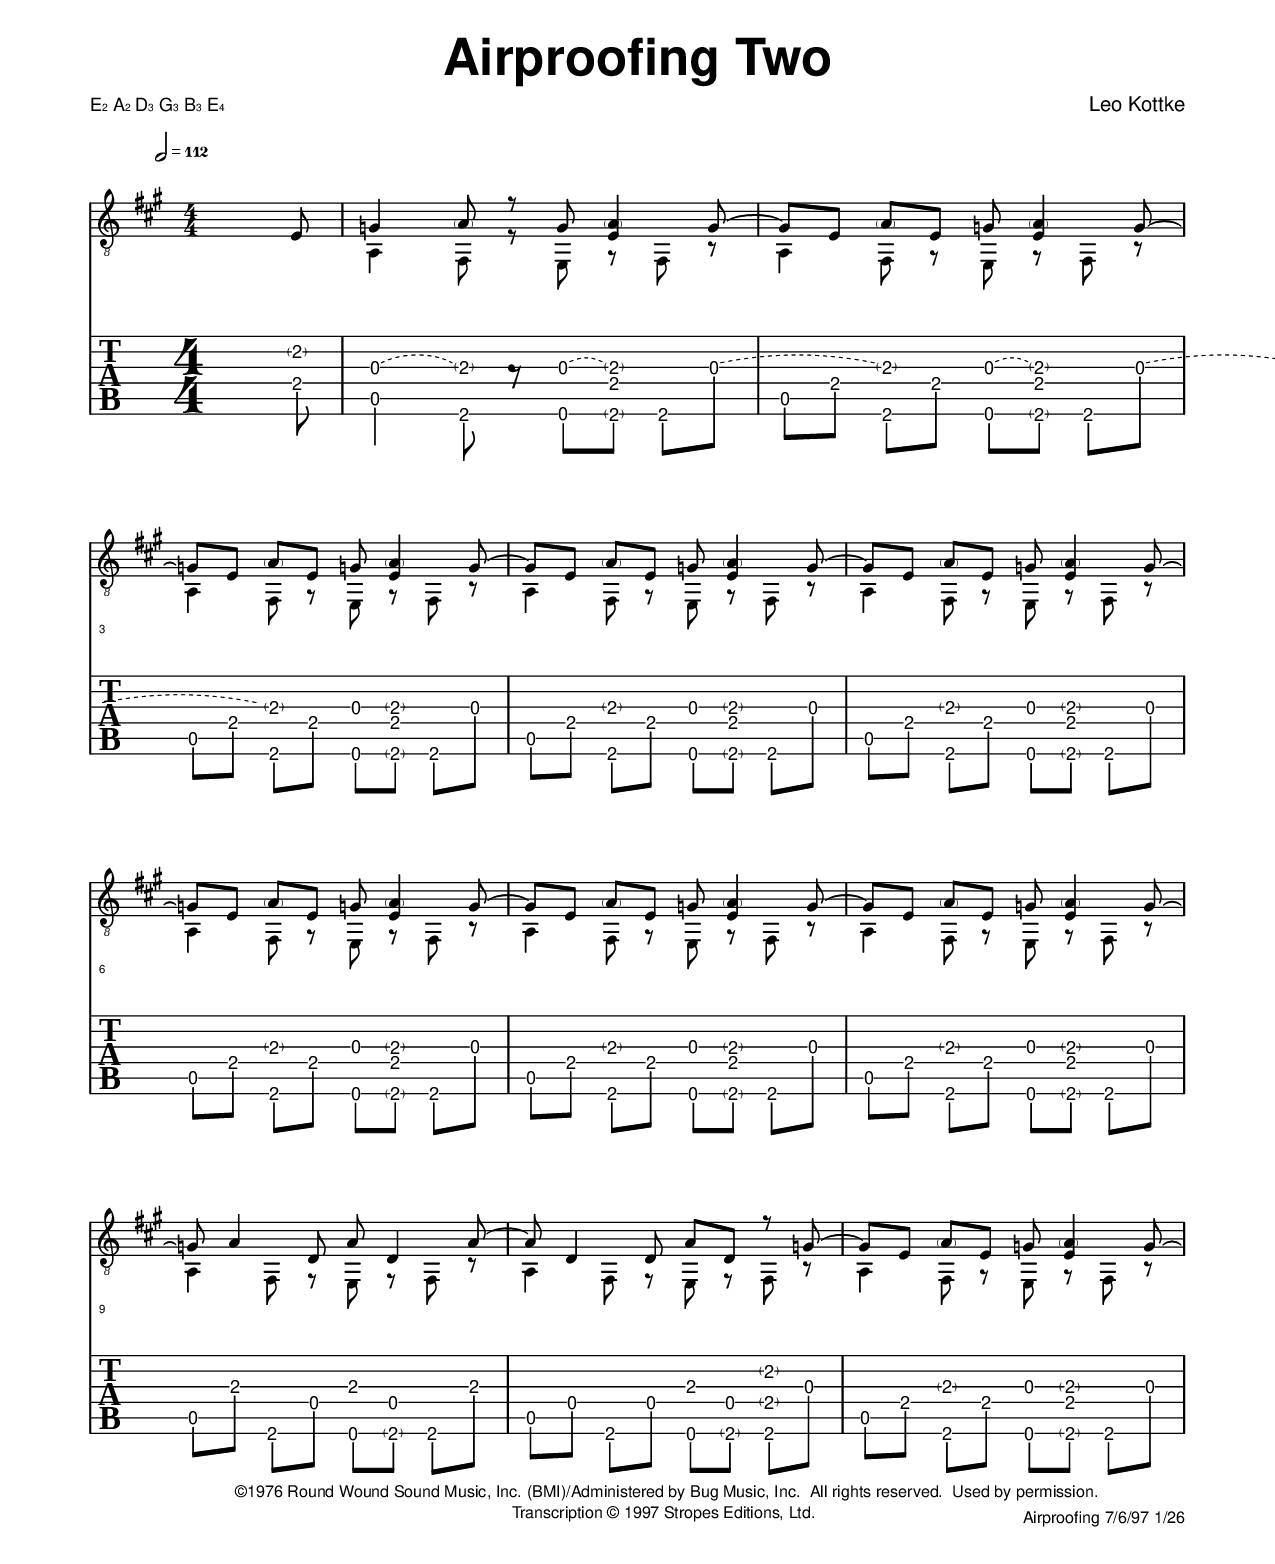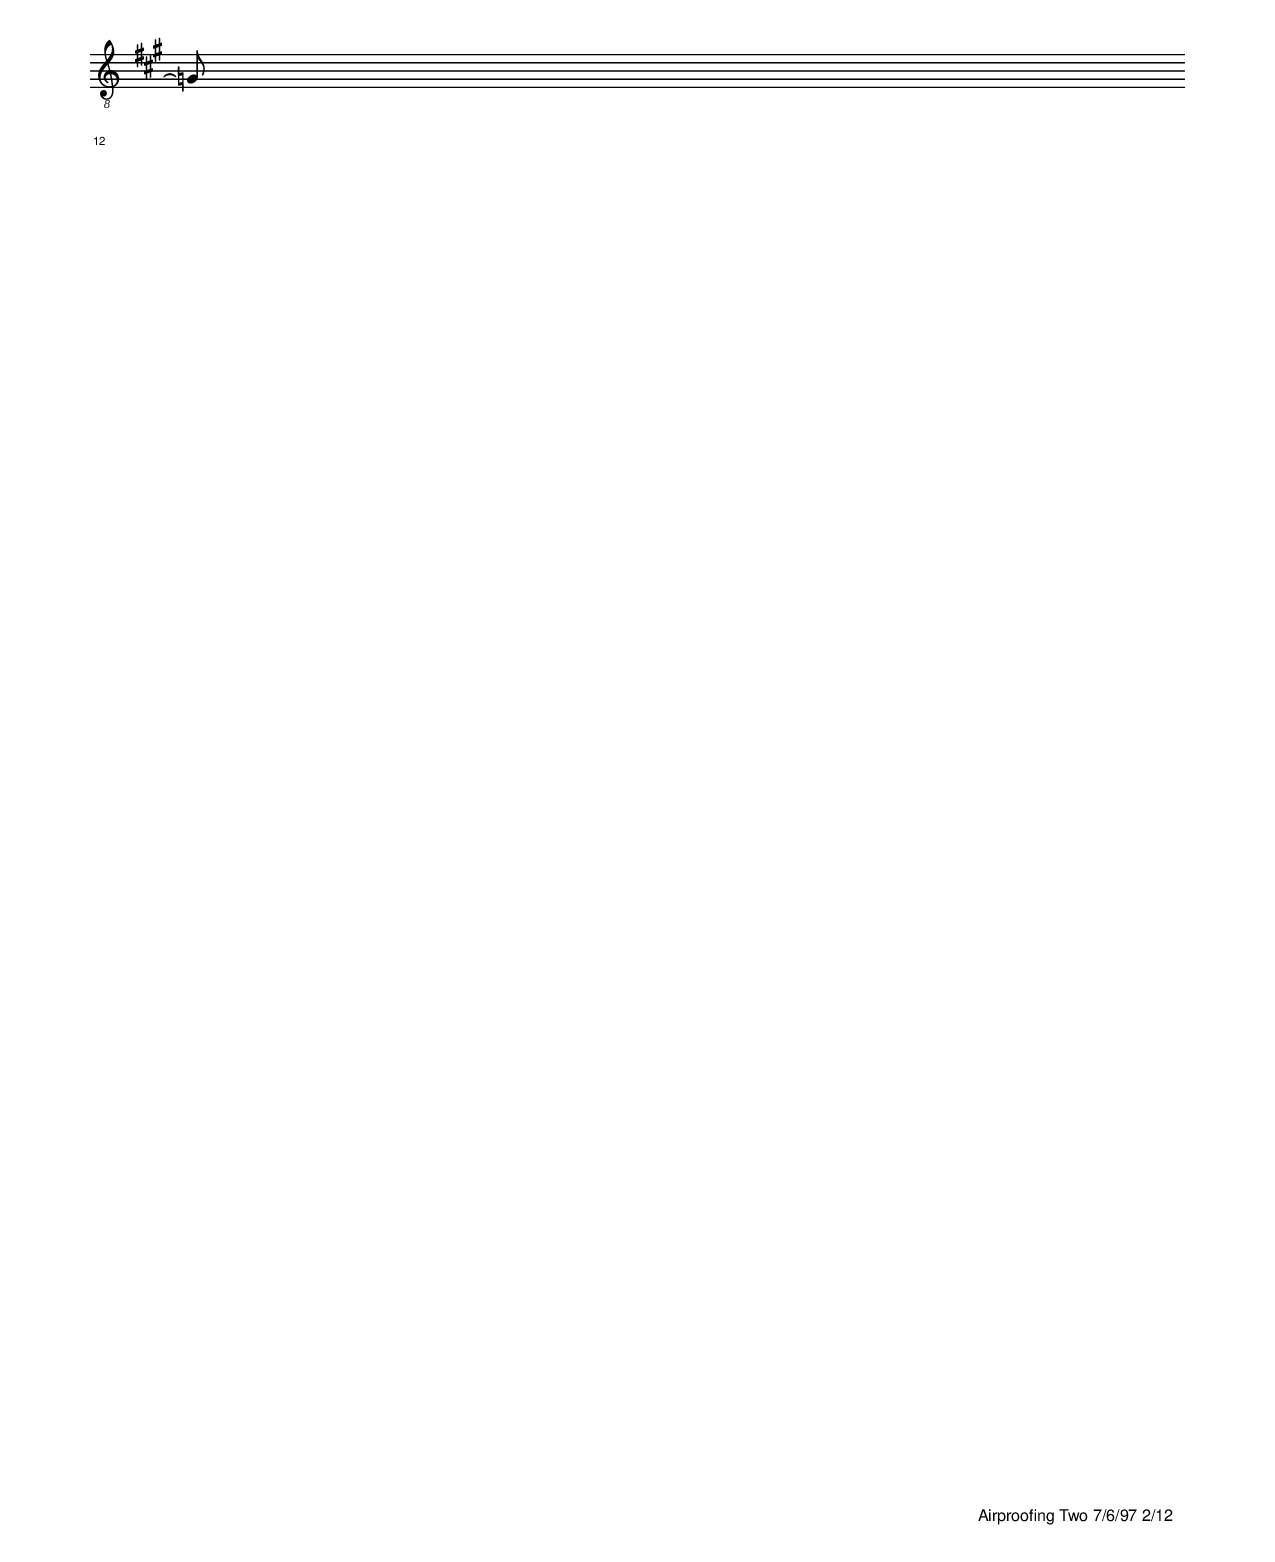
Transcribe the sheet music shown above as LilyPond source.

\version "2.16.2"
% Test To attempt Stropes Duplications
%{ Declaration
=============================================================================
"Lion's Lament", by Kevin Horrigan

Pro Bono Transcription
The copyright of this transcription is not held by the transcriber.
Kevin Horrigan has not given permission for this transcription to be
sold by the transcriber.  Part of the agreement of this transcription is that 
Kevin Horrigan owns all parts of the transcription.  This means that 
permission needs to be obtained before any usage of this transcription.

This transcription is derived from Mark Grover's GuitarPro tab transcription
which was commissioned by Kevin Horrigan.  Use of Grover's transcription
was approved by Kevin Horrigan.

This transcription is by Rachael Thomas Carlson for Sleep Limited 
Publications.  07/10/13
__..           .           ,      .
(__ | _  _ ._   |   *._ _ *-+- _  _|
.__)|(/,(/,[_)  |___|[ | )| | (/,(_]
|                        
.__    .  .        ,                
[__). .|_ |* _. _.-+-* _ ._  __     
|   (_|[_)||(_.(_] | |(_)[ )_)      

============================================================================%} 
\pointAndClickOff
% header
\header {
  title = \markup { \sans \bold \fontsize #3 "Airproofing Two" }
  composer = \markup { \sans \fontsize #-1 "Leo Kottke" }
  poet = \markup { \concat { \sans \fontsize #-2 { E\fontsize #-5 {2}" "A\fontsize
  #-5 {2}" "D\fontsize #-5 {3}" "G\fontsize #-5 {3}" "B\fontsize #-5 {3}" "E\fontsize #-5
  {4} }}}
  meter = \markup { " " }
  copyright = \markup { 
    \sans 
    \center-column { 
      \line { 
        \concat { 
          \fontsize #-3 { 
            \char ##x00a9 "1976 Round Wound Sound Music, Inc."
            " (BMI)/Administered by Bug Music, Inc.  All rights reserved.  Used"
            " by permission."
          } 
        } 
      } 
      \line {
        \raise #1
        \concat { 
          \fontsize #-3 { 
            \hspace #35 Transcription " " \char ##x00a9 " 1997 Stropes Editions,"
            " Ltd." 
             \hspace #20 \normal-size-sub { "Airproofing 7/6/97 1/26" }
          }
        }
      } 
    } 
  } 
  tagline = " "

}
% paper
\paper { 
  #(set-paper-size "letter")
  left-margin = 0.6\in
  right-margin = 0.6\in
  top-margin = 0.5\in
  bottom-margin = 0.5\in
  myStaffSize = #20
  #(define fonts
  (make-pango-font-tree "Times New Roman"
                        "Helvetica"
                        "typewriter"
                        (/ myStaffSize 20)))
  % see:  http://code.google.com/p/lilypond/issues/detail?id=2576

  #(define (not-last-page layout props arg) 
  (if (not (book-last-page? layout props)) 
    (interpret-markup layout props arg) 
    empty-stencil)) 

  tocItemMarkup = \tocItemWithDotsMarkup 

  oddHeaderMarkup = ""

  evenHeaderMarkup = \oddHeaderMarkup 

  oddFooterMarkup = 
  \markup \fill-line { 
    % using \line removes empty-stencils 
    % produced by #not-first-page etc 
    \line { " " }
    \line {  
      % page-number not on first-page 
      \on-the-fly #not-first-page 
      % page-number not on last-page 
      \concat { \sans \fontsize #-3 { "Airproofing Two 7/6/97 " \fromproperty #'page:page-number-string /12
    }  }
    % copyright on first page 
    \on-the-fly #first-page \fromproperty #'header:copyright 
    % tagline on last page 
    \on-the-fly #last-page \fromproperty #'header:tagline 
  } 
} 
evenFooterMarkup = \oddFooterMarkup 

} 
\layout {
  \context {
    \Score
    \override StaffGrouper #'staffgroup-staff-spacing =
    #'((basic-distance . 15)
    (padding . -10)
    (stretchability . 0))
    }
  }

% Includes and functions
  % Right-Hand Articulations
%% p i m a c
rhc = \markup { \halign #CENTER \sans \fontsize #-5 "c" }
rha = \markup { \halign #CENTER \sans \fontsize #-5 "a" }
rhm = \markup { \halign #CENTER \sans \fontsize #-5 "m" }
rhi = \markup { \halign #CENTER \sans \fontsize #-5 "i" }
rhp = \markup { \halign #CENTER \sans \fontsize #-5 "p" }
%% Flicks Two arrow Heads
oneStrFlick = \markup { \rotate #180
  \center-column {
    \combine
    \override #'(thickness . 0.08)
    \draw-line #'(0 . 1.3)
    \combine
    \fontsize #-1 
    \arrow-head #Y #DOWN ##f
    \raise #0.4
    \fontsize #-1 
    \arrow-head #Y #DOWN ##f
  }  
  }
oneStrMFlick = \markup {  
    \center-column {
      \rotate #180 {
        \combine
          \draw-line #'(0 . 1.2)
          \combine
            \fontsize #-3 
            \arrow-head #Y #DOWN ##f
            \raise #0.4
            \fontsize #-3 
            \arrow-head #Y #DOWN ##f
      }
  \raise #2.2
   \sans \fontsize #-5 "m" 
 } 
 }
  
twoStrFlick = \markup { \rotate #180
  \center-column {
    \combine
    \draw-line #'(0 . 2.5)
    \combine
    \fontsize #-3 
    \arrow-head #Y #DOWN ##f
    \raise #0.4
    \fontsize #-3 
    \arrow-head #Y #DOWN ##f
  
  }

}
twoStrMFlick = \markup {   
  \center-column {
   \rotate #180 {
   \combine
    \draw-line #'(0 . 2.7)
    \combine
    \fontsize #-3 
    \arrow-head #Y #DOWN ##f
    \raise #0.4
    \fontsize #-3 
    \arrow-head #Y #DOWN ##f
  }
  \raise #2.2
   \sans \fontsize #-5 "m" 
  }

}
threeStrFlick = \markup { \rotate #180
  \center-column {
    \combine
    \draw-line #'(0 . 4.0)
    \combine
    \fontsize #-3 
    \arrow-head #Y #DOWN ##f
    \raise #0.4
    \fontsize #-3 
    \arrow-head #Y #DOWN ##f
  
  }

}
threeStrMFlick = \markup {   
  \center-column {
   \rotate #180 {
   \combine
    \draw-line #'(0 . 4.1)
    \combine
    \fontsize #-3 
    \arrow-head #Y #DOWN ##f
    \raise #0.4
    \fontsize #-3 
    \arrow-head #Y #DOWN ##f
  }
  \raise #2.2
   \sans \fontsize #-5 "m" 
  }

}
fourStrFlick = \markup { \rotate #180
  \center-column {
    \combine
    \draw-line #'(0 . 5.7)
    \combine
    \fontsize #-3 
    \arrow-head #Y #DOWN ##f
    \raise #0.4
    \fontsize #-3 
    \arrow-head #Y #DOWN ##f
  
  }

}
fiveStrFlick = \markup { \rotate #180
  \center-column {
    \combine
    \draw-line #'(0 . 7.2)
    \combine
    \fontsize #-3 
    \arrow-head #Y #DOWN ##f
    \raise #0.4
    \fontsize #-3 
    \arrow-head #Y #DOWN ##f
  
  }

}
sixStrFlick = \markup { \rotate #180
  \center-column {
    \combine
    \draw-line #'(0 . 8.8)
    \combine
    \fontsize #-3 
    \arrow-head #Y #DOWN ##f
    \raise #0.4
    \fontsize #-3 
    \arrow-head #Y #DOWN ##f
  
  }

}

%% Down Strums 1 arrow head
onestrdwnstrm = \markup { \rotate #180 
  \center-column {
    \combine
    \override #'(thickness . 0.08)
    \draw-line #'(0 . 1.5)
    \fontsize #2
    \arrow-head #Y #DOWN ##t
    }
  }
twostrdwnstrm = \markup { \rotate #180 
  \center-column {
    \combine
    \override #'(thickness . 0.08)
    \draw-line #'(0 . 2.5)
    \fontsize #2
    \arrow-head #Y #DOWN ##t
    }
  }
threestrdwnstrm = \markup { \rotate #180 
  \center-column {
    \combine
    \override #'(thickness . 0.08)
    \draw-line #'(0 . 4)
    \fontsize #2
    \arrow-head #Y #DOWN ##t
    }
  }
fourstrdwnstrm = \markup { \rotate #180 
  \center-column {
    \combine 
    \override #'(thickness . 0.08)
    \draw-line #'(0 . 5.8)
    \fontsize #2
    \arrow-head #Y #DOWN ##t
    }
  }
fivestrdwnstrm = \markup { \rotate #180 
  \center-column {
    \combine
    \override #'(thickness . 0.08)
    \draw-line #'(0 . 7.2)
    \fontsize #2
    \arrow-head #Y #DOWN ##t
   }
  }
sixstrdwnstrm = \markup {
  \center-column {
  \rotate #180 {
    \combine
    \override #'(thickness . 0.08)
    \draw-line #'(0 . 8.8)
    \fontsize #2
    \arrow-head #Y #DOWN ##t
  }
    }
  }
sixstrupstrm = \markup {
  \center-column {
    \combine
    \override #'(thickness . 0.08)
    \draw-line #'(0 . 8.8)
    \fontsize #2
    \arrow-head #Y #DOWN ##t
    }
  }
fivestrupstrm = \markup {  
  \center-column {
    \combine
    \override #'(thickness . 0.08)
    \draw-line #'(0 . 7.2)
    \fontsize #2
    \arrow-head #Y #DOWN ##t
   }
  }
fourstrupstrm = \markup {  
  \center-column {
    \combine
    \override #'(thickness . 0.08)
    \draw-line #'(0 . 5.8)
    \fontsize #2
    \arrow-head #Y #DOWN ##t
    }
  }
threestrupstrm = \markup {
  \center-column {
    \combine
    \override #'(thickness . 0.08)
    \draw-line #'(0 . 4)
    \fontsize #2
    \arrow-head #Y #DOWN ##t
    }
  }
twostrupstrm = \markup {  
  \center-column {
    \combine
    \override #'(thickness . 0.08)
    \draw-line #'(0 . 2.5)
    \fontsize #2
    \arrow-head #Y #DOWN ##t
    }
  }
onestrupstrm = \markup {  
  \center-column {
    \combine
    \override #'(thickness . 0.08)
    \draw-line #'(0 . 1.5)
    \fontsize #2
    \arrow-head #Y #DOWN ##t
    }
  }
%% String-Dampening
strDampening = { 
  \once \override TextSpanner #'style = #'line
  \once \override TextSpanner #'thickness = #6
  \once \override TextSpanner #'color = #(rgb-color 0.945 0.635 0.675)
  \once \override TextSpanner #'layer = #-1
}
twoStrDamp = {
  \once \override TextSpanner #'style = #'line
  \once \override TextSpanner #'thickness = #6
  \once \override TextSpanner #'color = #(rgb-color 0.945 0.635 0.675)
  \once \override TextSpanner #'layer = #-1
  \once \override TextSpanner #'(bound-details left text) = \markup {
    \lower #0.77
    \halign #CENTER
     \beam #0.5 #0 #2.06 }
   }
threeStrDamp = {
  \once \override TextSpanner #'style = #'line
  \once \override TextSpanner #'thickness = #6
  \once \override TextSpanner #'color = #(rgb-color 0.945 0.635 0.675)
  \once \override TextSpanner #'layer = #-1
  \once \override TextSpanner #'(bound-details left text) = \markup {
    \lower #1.52
    \halign #CENTER
     \beam #0.5 #0 #3.7 }

}
% Left Hand Articulations
%% 1 2 3 4 t
lhone = \markup { \sans \fontsize #-8 \override #'(thickness . 0.08) \circle \pad-markup #0.2 "1" }
lhtwo = \markup { \sans \fontsize #-8 \override #'(thickness . 0.08) \circle \pad-markup #0.2 "2" }
lhthree = \markup { \sans \fontsize #-8 \override #'(thickness . 0.08) \circle \pad-markup #0.2 "3" }
lhfour = \markup { \sans \fontsize #-8 \override #'(thickness . 0.08) \circle \pad-markup #0.2 "4" }
lhthumb = \markup { \sans \fontsize #-8 \override #'(thickness . 0.08) \circle \pad-markup #0.2 "t" }
%% Guide fingers
lhguideone = \markup { \sans \fontsize #-8 \override #'(thickness . 0.08) \circle \pad-markup #0.2 "-1" }
lhguidetwo = \markup {\sans  \fontsize #-8  \override #'(thickness . 0.08) \circle \pad-markup #0.2 "-2" }
lhguidethree = \markup {\sans  \fontsize #-8 \override #'(thickness . 0.08) \circle \pad-markup #0.2 "-3" }
lhguidefour = \markup {\sans  \fontsize #-8 \override #'(thickness . 0.08) \circle \pad-markup #0.2 "-4" }
lhguidethumb = \markup {\sans  \fontsize #-8 \override #'(thickness . 0.08) \circle \pad-markup #0.2 "-t" }
%% TODO add left-hand fingering with Text-Spanners
  % contributed by harm6
  % Code by David Nalesnik and Thomas Morley (v2.16.0)
  % => http://lists.gnu.org/archive/html/lilypond-user/2011-10/msg00500.html
  % => http://lists.gnu.org/archive/html/lilypond-user/2012-11/msg00567.html
  % ==========================
  % Modified 2013 by Rachael Thomas Carlson
  % Added a slight bracket at the end of the function
#(define (text-spanner-start-stop mus)
    (let ((elts (ly:music-property mus 'elements)))
    (make-music 'SequentialMusic 'elements 
       (append  
          (list (make-music 'TextSpanEvent 'span-direction -1))
          (reverse (cdr (reverse elts)))
          (list (make-music 'TextSpanEvent 'span-direction 1))
          (list (last elts))))))

barre =
#(define-music-function (parser location strg music)(string? ly:music?)
   (let ((arg (string-append "B " strg)))
      #{
         \override TextSpanner #'(bound-details left text) = $arg
         #(text-spanner-start-stop music)
      #}))
      
lhSpannerDown =
#(define-music-function (parser location strg music)
   (string? ly:music?)
  #{
     \once \override Voice.TextSpanner #'style = #'solid
     \once \override Voice.TextSpanner #'font-size = #-5
     \once \override Voice.TextSpanner #'thickness = #0
     \once \override TextSpanner #'(bound-details left stencil-align-dir-y) = #CENTER
     \once \override TextSpanner #'(bound-details right text) = \markup {
     \draw-line #'(0 . 0.5) }
     \once \override TextSpanner #'(bound-details left text) = \markup {
     \sans { \circle \pad-markup #0.1 \upright { $strg }}}
  
     #(text-spanner-start-stop music)
  #})

lhSpannerUp =
#(define-music-function (parser location strg music)
   (string? ly:music?)
  #{
     \once \override Voice.TextSpanner #'style = #'solid
     \once \override Voice.TextSpanner #'font-size = #-5
     \once \override TextSpanner #'(bound-details left stencil-align-dir-y) = #CENTER
     \once \override TextSpanner #'(bound-details right text) = \markup {
     \draw-line #'(0 . -0.5) }
     \once \override TextSpanner #'(bound-details left text) = \markup {
     \sans { \circle \pad-markup #0.1 \upright { $strg } }}
  
     #(text-spanner-start-stop music)
  #})

%% Partial barreing

  % The below, invented by Mats Bengtsson, creates left and right brackets
  % vertically % spanning an entire staff. It is useful for offseting optional
  % passages of music, % as shown in the example % Modified by Rachael Thomas
  % Carlson to be used for partial barreing in % tabulature.  2013 % The number
  % next to "th" in (th 0.2) controls thickness of the brackets. 
#(define-markup-command (left-bracket-two layout props) ()
"Draw left hand bracket for two strings"
(let* ((th 0.1) ;; todo: take from GROB
	(width (* 3.5 th)) ;; todo: take from GROB
	(ext '(-1.25 . 1.25))) ;; todo: take line-count into account
	(ly:bracket Y ext th width)))

leftBracketTwo = {
\once\override BreathingSign #'text = #(make-left-bracket-two-markup)
\once\override BreathingSign #'break-visibility = #end-of-line-invisible
\once\override BreathingSign #'Y-offset = ##f
  % Trick to print it after barlines and signatures:
\once\override BreathingSign #'break-align-symbol = #'custos
\breathe 
}

#(define-markup-command (left-bracket-three layout props) ()
"Draw left hand bracket for three strings"
(let* ((th 0.08) ;; todo: take from GROB
	(width (* 3.5 th)) ;; todo: take from GROB
	(ext '(-1.3 . 2.8))) ;; todo: take line-count into account
	(ly:bracket Y ext th width)))

leftBracketThree = {
\once\override BreathingSign #'text = #(make-left-bracket-three-markup)
\once\override BreathingSign #'break-visibility = #end-of-line-invisible
\once\override BreathingSign #'Y-offset = ##f
  % Trick to print it after barlines and signatures:
\once\override BreathingSign #'break-align-symbol = #'custos
\breathe 
}
#(define-markup-command (right-bracket-three layout props) ()
"Draw right hand bracket"
(let* ((th 0.08);;todo: take from GROB
(width (* 3.5 th)) ;; todo: take from GROB
	(ext '(-1.3 . 2.8))) ;; todo: take line-count into account
	(ly:bracket Y ext th (- width))))

rightBracketThree = {
\once\override BreathingSign #'text = #(make-right-bracket-three-markup)
\once\override BreathingSign #'break-visibility = #end-of-line-invisible
\once\override BreathingSign #'Y-offset = ##f
\once\override BreathingSign #'break-align-symbol = #'custos
\breathe
}

#(define-markup-command (right-bracket-two layout props) ()
"Draw right hand bracket"
(let* ((th 0.05);;todo: take from GROB
(width (* 12.5 th)) ;; todo: take from GROB
	(ext '(-1.5 . 1.5))) ;; todo: take line-count into account
	(ly:bracket Y ext th (- width))))

rightBracketTwo = {
\once\override BreathingSign #'text = #(make-right-bracket-two-markup)
\once\override BreathingSign #'break-visibility = #end-of-line-invisible
\once\override BreathingSign #'Y-offset = ##f
\once\override BreathingSign #'break-align-symbol = #'custos
\breathe
}

#(define-markup-command (right-bracket-four layout props) ()
"Draw right hand bracket"
(let* ((th 0.05);;todo: take from GROB
(width (* 12.5 th)) ;; todo: take from GROB
	(ext '(-1.5 . 4.5))) ;; todo: take line-count into account
	(ly:bracket Y ext th (- width))))

rightBracketFour = {
\once\override BreathingSign #'text = #(make-right-bracket-four-markup)
\once\override BreathingSign #'break-visibility = #end-of-line-invisible
\once\override BreathingSign #'Y-offset = ##f
\breathe
}

#(define-markup-command (right-bracket-five layout props) ()
"Draw right hand bracket"
(let* ((th 0.05);;todo: take from GROB
(width (* 12.5 th)) ;; todo: take from GROB
	(ext '(-1.5 . 6))) ;; todo: take line-count into account
	(ly:bracket Y ext th (- width))))

rightBracketFive = {
\once\override BreathingSign #'text = #(make-right-bracket-five-markup)
\once\override BreathingSign #'break-visibility = #end-of-line-invisible
\once\override BreathingSign #'Y-offset = ##f
\breathe
}
% Percussion
snare = \markup {
  \center-column {
    \combine
    \override #'(thickness . 1.3)
    \draw-line #'(0 . 3)
    \halign #CENTER
    \override #'(box-padding . 0) 
    \override #'(thickness . 0.8)
    \box {
    \override #'(thickness . 0.5)
      \draw-line #'(1.25 . 0.25)
    }
  }
}
bass = \markup {
  \center-column {
    \combine
    \override #'(thickness . 1.3)
    \draw-line #'(0 . 3)
    \halign #CENTER
    \override #'(box-padding . 0)
    \box {
      \filled-box #'(0 . 0.6) #'(0 . 0.6) #0
    }
  }
}
longBass = \markup {
  \center-column {
    \combine
    \override #'(thickness . 1.3)
    \draw-line #'(0 . 6)
    \halign #CENTER
    \override #'(box-padding . 0)
    \box {
      \filled-box #'(0 . 0.6) #'(0 . 0.6) #0
    }
  }
}
bassSnare = \markup {
  \center-column {
    \combine
    \override #'(thickness . 1.3)
    \draw-line #'(0 . 2)
    \halign #CENTER
    \override #'(box-padding . 0) 
    \box {
      \draw-line #'(1 . 0.25) }
    \raise #2
      \combine
      \draw-line#'(0 . 1)
      \halign #CENTER
      \filled-box #'(-0.1 . 0.6) #'(-0.1 . 0.6) #0.2 
  }
}
tomTom = \markup {
  \center-column {
    \combine
      \override #'(thickness . 1.3)
    \draw-line #'(0 . 3)
    \halign #CENTER
    \override #'(box-padding . 0.1)
    \override #'(thickness . 0.9)
    \raise #0.1
    \box {
      \override #'(thickness . 0.9)
      \draw-line #'(1 . 0) 
    }
  }
}
% Misc.
%% extendLV
extendLV = #(define-music-function (parser location further) (number?) 
#{
   \once \override LaissezVibrerTie  #'X-extent = #'(0 . 0)
   \once \override LaissezVibrerTie  #'details #'note-head-gap = #(/ further -2)
   \once \override LaissezVibrerTie  #'extra-offset = #(cons (/ further 2) 0)
#})
%%{ hideFretNumber to be used with creating slides from and to nowhere %}
hideFretNumber = {
  \once \override TabNoteHead #'transparent = ##t
  \once \override NoteHead #'transparent = ##t
  \once \override Stem #'transparent = ##t
  \once \override Flag #'transparent = ##t
  \once \override NoteHead #'no-ledgers = ##t
  \once \override Glissando #'(bound-details left padding) = #0.3
}
%%{ fakeSlur to be used to create ascending and descending slurs in tabulature
    %that are more attractive than faking it otherwise %}
fakeSlur = 
#(define-music-function
   (parser location note)
   (ly:music?)
   #{
   \tweak TabNoteHead #'transparent ##t
   \tweak Dots #'transparent ##t
   #note
   #})
%% dotUp %% Sometimes faking a slur as above creates where dotted note
  %behaviour this is to fix it
dotUp = 
#(define-music-function
   (parser location note)
   (ly:music?)
   #{
   \tweak Dots #'extra-offset #'(0.0 . 1.0)
   #note
   #})
invTNH = 
#(define-music-function
   (parser location note)
   (ly:music?)
   #{
   \tweak TabNoteHead #'transparent ##t
   #note
   #})
% Changing the TabNoteHead stencil
  %% Created by HARM
  % Because it is important to know how one can change the TabNoteHead easily 
#(define (new-stil markup)
   ;; Creates a stencil
   (lambda (grob)
     (grob-interpret-markup grob markup)))
%% tweakTabNoteHead
tweakTabNoteHead = 
#(define-music-function (parser location mrkp mus)(markup? ly:music?)
                        #{
                        \tweak #'stencil #(new-stil mrkp)
                        #mus
                        #})

%% newTabNoteHead to be used with one of the below functions to change the
  %TabNoteHead Stencil
newTabNoteHead =
#(define-music-function (parser location mrkp)(markup?)
                        ;; Uses @code{new-stil} in a music-function.
                        ;; Ofcourse it's possible to use:
                        ;; @samp{\\once \\override TabNoteHead #'stencil =
                        ;;         #(new-stil #{ \\markup { \musicglyph #"noteheads.s0la" } #})}
                        ;; directly.
                        #{
                        \once \override TabNoteHead #'stencil = #(new-stil mrkp)
                        #})


%% TabNoteHead Stencils
  %% usage:   < \tweakTabNoteHead \tickInChord c,\2 e> 
  %% usage:   \tick <c,4 e>
  %% usage:   \tick c,4
tick = \newTabNoteHead \markup { \musicglyph #"noteheads.s0laThin" }
tickInChord = \markup { \musicglyph #"noteheads.s0laThin" }
mutedString = \markup { \musicglyph #"noteheads.s2cross" }
stringSnare = \newTabNoteHead \markup { \override #'(box-padding . 0)
  \raise #0.5
    \override #'(thickness . 0.8)
  \box {
    \override #'(thickness . 0.5)
    \draw-line #'(1.25 . 0.25)
  }
}

strpHarmSeven = \newTabNoteHead \markup { \override #'(font-name . "Arial")
  { 
    \center-column {
    \combine
\path #0.1 #'((moveto 0.9 0)
                       (lineto 0.4 0.7)
                       (lineto -0.4 0.7)
                       (lineto -0.9 0)
                       (lineto -0.4 -0.7)
                       (lineto 0.4 -0.7)
                       (closepath))
\override #'(font-size . -4) 
\halign #CENTER
\raise #-0.5
"7"
}
  }
}
strpHarmFive = \newTabNoteHead \markup { \override #'(font-name . "Arial")
  { 
    \center-column {
    \combine
\path #0.1 #'((moveto 0.9 0)
                       (lineto 0.4 0.7)
                       (lineto -0.4 0.7)
                       (lineto -0.9 0)
                       (lineto -0.4 -0.7)
                       (lineto 0.4 -0.7)
                       (closepath))
\override #'(font-size . -4) 
\halign #CENTER
\raise #-0.5
"5"
}
  }
}
strpHarmTwelve = \newTabNoteHead \markup { \override #'(font-name . "Arial")
  { 
    \center-column {
    \combine
\path #0.1 #'((moveto 1.1 0)
                       (lineto 0.7 0.7)
                       (lineto -0.7 0.7)
                       (lineto -1.1 0)
                       (lineto -0.7 -0.7)
                       (lineto 0.7 -0.7)
                       (closepath))
\override #'(font-size . -4) 
\halign #0.1
\raise #-0.5
"12"
}
  }
}

strpHarmFiveInChord = \markup { \override #'(font-name . "Arial")
  { 
    \center-column {
    \combine
\path #0.1 #'((moveto 0.9 0)
                       (lineto 0.4 0.7)
                       (lineto -0.4 0.7)
                       (lineto -0.9 0)
                       (lineto -0.4 -0.7)
                       (lineto 0.4 -0.7)
                       (closepath))
\override #'(font-size . -4) 
\halign #CENTER
\raise #-0.5
"5"
}
  }
}
strpHarmSevenInChord = \markup { \override #'(font-name . "Arial")
  { 
    \center-column {
    \combine
\path #0.1 #'((moveto 0.9 0)
                       (lineto 0.4 0.7)
                       (lineto -0.4 0.7)
                       (lineto -0.9 0)
                       (lineto -0.4 -0.7)
                       (lineto 0.4 -0.7)
                       (closepath))
\override #'(font-size . -4) 
\halign #CENTER
\raise #-0.5
"7"
}
  }
}

% Markup extra-offset Tweaks and overrides
mkTweak =
#(define-event-function (parser location x y m) (number? number? ly:music?)
  #{  \tweak #'extra-offset #(cons x y) #m #})

mkMove = #(define-music-function
        (parser location x y)
        ( number? number? )
        #{ \once \override TextScript #'extra-offset = #(cons x y)
        #})
tsMove = #(define-music-function
        (parser location x y)
        ( number? number? )
        #{ \once \override TextSpanner #'extra-offset = #(cons x y)
        #})
trMove = #(define-music-function
        (parser location x y)
        ( number? number? )
        #{ \once \override TrillSpanner #'extra-offset = #(cons x y)
        #})
bsMove = #(define-music-function
        (parser location x y)
        ( number? number? )
        #{ \once \override BreathingSign #'extra-offset = #(cons x y)
        #})
tnhTweak =
#(define-event-function (parser location x m) (number? ly:music?)
  #{  \tweak TabNoteHead #'X-offset #(cons x) #m #})
% moderntab clef with serif
  %% -> tablature.scm

%% define tab-Clefs as a markup:
  #(define-markup-command (customTabClefII
                          layout props num-strings staff-space)
    (integer? number?)
    #:category music
    "Draw a tab clef sans-serif style."
    (define (square x) (* x x))
    (let* ((scale-factor (/ staff-space 1.6))
           (font-size (- (* num-strings 1.8 scale-factor) 7))
           (base-skip (* (square (+ (* num-strings 0.195) 0.4)) scale-factor)))
  ;font-name
      (interpret-markup layout props
                   (markup #:vcenter #:bold
  ;; !!!!!!!!!!!!!!!!!!!!!!!!!!!
                           ;; change 'font-family and/or 'font-name
                           ;; to fit your needs
                           #:override (cons 'font-family 'roman) ;; default: 'sans
                           ;#:override (cons 'font-name "Purisa")
                           #:fontsize font-size
                           #:override (cons 'baseline-skip base-skip)
                           #:left-align #:center-column ("T" "A" "B")))))

%% this function decides which clef to take
  #(define-public (clef::print-modern-custom-tab-if-set grob)
    (let ((glyph (ly:grob-property grob 'glyph)))

      ;; which clef is wanted?
      (if (string=? glyph "markup.moderntabII")
          ;; if it is "moderntabII", we'll draw it
          (let* ((staff-symbol (ly:grob-object grob 'staff-symbol))
                 (line-count (if (ly:grob? staff-symbol)
                                 (ly:grob-property staff-symbol 'line-count)
                                 0))
                 (staff-space (ly:staff-symbol-staff-space grob)))

            (grob-interpret-markup grob (make-customTabClefII-markup line-count
                                                                   staff-space)))
          ;; otherwise, we simply use the default printing routine
          (ly:clef::print grob))))

%% definitions for the "moderntabII" clef:
  %% the "moderntabII" clef will be added to the list of known clefs,
  %% so it can be used as any other clef: \clef "moderntabII"
  #(add-new-clef "moderntabII" "markup.moderntabII" 0 0 0)


  %% DELETE ME
  %{
  %% Displaying some glyph/lists
  displayClefGlyph =
      \override Staff.Clef #'before-line-breaking =
        #(lambda (grob)
          (let* ((glyph (ly:grob-property grob 'glyph)))
         (newline)
         (display glyph)))

  #(use-modules (ice-9 pretty-print))
  #(pretty-print supported-clefs)
  #(newline)
  #(newline)
  #(newline)
  #(pretty-print (@@ (lily) c0-pitch-alist))
  %}

%% usage
  %{ usage:
  \layout {
    \context {
      \TabStaff
      \override Clef #'stencil = #clef::print-modern-custom-tab-if-set
      %% DELETE ME
      %\displayClefGlyph
    }
  }
  %}

  %{ usage:
  \new TabStaff {
      \clef moderntabII
      a1
  }
  %}

  % vibrato.ly
% Author: Mark Witmer

% Sets the next trill spanner to draw a waveform with the provided wevelength
% and amplitudes. The waveform will go from one amplitude to the next in a
% linear fashion.
vibrato = #(define-music-function (parser location amplitudes wavelength) (list? number?) #{ 
  \once \override TrillSpanner #'after-line-breaking = $(lambda (grob) 
     (ly:grob-set-property! grob 'stencil (makevib grob amplitudes wavelength)))
#})

% Example:
% \relative c' {\time 4/4 \key d \major \vibrato #'(4 0 4) #1.5 c\startTrillSpan d e d c d e d c\stopTrillSpan 
% \vibrato #'(1 6 2 1 3 7 4) #1 c\startTrillSpan d e d c d e d c d e d c d e d c d e d c d e d c d e d c d e d 
% c d e d c d e d c d e d c d e d c d e d c d e d c d e d c d e\stopTrillSpan}

#(define adjustvib #t)

% Creates the postscript for one system of the vibrato marking
#(define (make_ps no-sib? lbound xspan span-so-far amplitude-vector wavelength) 
   (if (or (= xspan -inf.0) (= xspan +inf.0))
       ""
       (let ((lbound 
              (cond
               ((and (> span-so-far 0) adjustvib) 
                (- lbound 18))
               (no-sib? (+ lbound 1))
               (else lbound)))
             (last 
              (inexact->exact (floor (/ (+ span-so-far xspan) wavelength)))))
         (format 
          #f "gsave currentpoint translate 0.15 setlinewidth newpath /x ~a\
 def\nx 0.0 moveto\n ~a ~a"
          lbound 
          (let make-curve 
              ((current (inexact->exact (floor (/ span-so-far wavelength)))))
            (cond 
             ((= current (vector-length amplitude-vector)) "")
             ((< (vector-ref amplitude-vector current) 0) "")
             (else
              (let ((current-ps 
                     (format 
                      #f " x ~a add ~a x ~a add ~a x ~a \
add 0.0 curveto\n/x x ~a add def\n"
                      (exact->inexact (/ wavelength 3)) 
                      (vector-ref amplitude-vector current)
                      (exact->inexact (* 2 (/ wavelength 3)))  
                      (- (vector-ref amplitude-vector current))
                      wavelength
                      wavelength)))
                (if (= (+ current 1) last) 
                    current-ps 
                    (format #f "~a~a" current-ps 
                            (make-curve (+ 1 current))))))))
          "stroke grestore"))))

% Returns the width of a grob
#(define (grob-width grob)
  (if (or (= (car (ly:grob-property grob 'X-extent)) -inf.0)
          (= (car (ly:grob-property grob 'X-extent)) +inf.0))
      0
      (- (cdr (ly:grob-property grob 'X-extent)) 
         (car (ly:grob-property grob 'X-extent)))))

% Returns the number of ems already traversed by the grob's siblings in previous systems
#(define (width-up-to grob siblings count)
  (if (eq? (car siblings) grob)
      count
      (+ (+ count (width-up-to grob (cdr siblings) count))
         (grob-width (car siblings)))))

% Returns the total width of the individual grobs for each system that make up the original grob
#(define (calcfull siblings count)
  (if (eqv? (length siblings) 0)
    count
    (calcfull (cdr siblings) (+ count (grob-width (car siblings))))))

% Fills a vector of length len with linear interpolations between the values found in amplitudes
#(define (fill-amplitude-vector! amplitude-vector len current-index amplitudes)
  (if (> (length amplitudes) 1)
    (let ((start-amplitude (car amplitudes))
          (end-amplitude (cadr amplitudes))
          (start-index current-index)
          (end-index (+ current-index 
                        (inexact->exact 
                         (floor (/ (vector-length amplitude-vector) 
                                   (- len 1)))))))
      (do ((n current-index (+ 1 n)))
          ((or (> n (+ start-index end-index)) 
               (>= n (vector-length amplitude-vector))))
        (vector-set! amplitude-vector n 
                     (exact->inexact 
                      (+ start-amplitude 
                         (* (/ (- n start-index) (- end-index start-index))
                            (- end-amplitude start-amplitude))))))
        (fill-amplitude-vector!
         amplitude-vector len end-index (cdr amplitudes)))))

% Makes the vector of amplitudes for the vibrato marking
#(define (make-amplitude-vector amplitudes total-span wavelength)
  (let* ((current-start 0)
      (len (inexact->exact (floor (/ total-span wavelength))))
      (amplitude-vector (make-vector len)))
      (if (> (length amplitudes) 1) 
        (fill-amplitude-vector! 
         amplitude-vector (length amplitudes) 0 amplitudes)
        (vector-fill! amplitude-vector (car amplitudes)))
    amplitude-vector))

% Creates a stencil that draws a sine wave for vibrato based on the provided amplitudes and wavelength
#(define (makevib grob amplitudes wavelength)
  (let* ((orig (ly:grob-original grob))
      (siblings (if (ly:grob? orig) (ly:spanner-broken-into orig) '()))
      (span (ly:grob-property grob 'X-extent))
      (xbeg (car span))
      (xend (cdr span))
      (xspan (- xend xbeg))
      (total-span (if (eqv? (length siblings) 0) (- xspan 3) (- (calcfull siblings 0) 3)))
      (lbound (if (or (null? siblings) (eq? (car siblings) grob)) 
                  0 (+ 14 (cdr (assq 'X (ly:grob-property grob 'left-bound-info))))))
      (span-so-far (if (null? siblings) 0 
                       (width-up-to grob siblings 0))))
  (ly:make-stencil 
   (list 'embedded-ps 
         (make_ps (null? siblings) lbound xspan span-so-far 
                  (make-amplitude-vector amplitudes total-span wavelength)
                  wavelength))
   '(0 . 0) '(-0.7 . 0.5))))

vib = #(define-music-function (parser location sizes) (list?) #{ \vibrato $sizes #0.7  #})
sVib = \startTrillSpan
eVib = \stopTrillSpan


% Standard Notation
%% Upper
  upper = {
    \set Staff.midiInstrument = #"vibraphone"
    \override TupletNumber #'text = \markup { \sans "3" }
    \override TupletNumber #'font-shape = #'upright
    \override TupletNumber #'font-size = #'-1
    \override TupletBracket #'thickness = #'1
    \override TupletBracket #'bracket-visibility = ##t
    \numericTimeSignature
    \time 4/4
    \set Score.tempoHideNote = ##t
    \tempo 2 = 112
    \override Score.RehearsalMark #'break-align-symbols = #'(time-signature)
    \once \override Score.TimeSignature #'break-align-anchor = #2.3
    \once \override Score.RehearsalMark #'extra-offset = #'(0 . 2)
    \mark \markup  { \fontsize #-4 \concat {
      \fontsize #0 { \note #"2" #1 }" =" \fontsize #-4 \number " 112"
    }}
    \key a \major
    \voiceOne
      \set Timing.baseMoment = #(ly:make-moment 1 4)
      \set Timing.beatStructure = #'(1 1 1 1)
      \set Timing.beamExceptions = #'()
    \partial 8
    e8
    % Bar 1
    g4 \parenthesize a8 r8 g8 < e \parenthesize a>4 g8~ |
    % Bar 2
    g8 e \parenthesize a e g < e \parenthesize a>4 g8~ |
    % Bar 3
    g8 e \parenthesize a e g < e \parenthesize a>4 g8~ |
    % Bar 4
    g8 e \parenthesize a e g < e \parenthesize a>4 g8~ |
    % Bar 5
    g8 e \parenthesize a e g < e \parenthesize a>4 g8~ |
    % Bar 6
    g8 e \parenthesize a e g < e \parenthesize a>4 g8~ |
    % Bar 7
    g8 e \parenthesize a e g < e \parenthesize a>4 g8~ |
    % Bar 8
    g8 e \parenthesize a e g < e \parenthesize a>4 g8~ |
    % Bar 9
    g8 a4 d8 a8 d4 a8~ |
    % Bar 10
    a8 d4 d8 a8 d8 r8 g8~ |
    % Bar 11
    g8 e \parenthesize a e g < e \parenthesize a>4 g8~ |
    % Bar 12
    g8


  }
%% Lower
  lower = {
    \set Staff.midiInstrument = #"vibraphone"
    \numericTimeSignature
    \override TupletNumber #'text = \markup { \sans "3" }
    \override TupletNumber #'font-shape = #'upright
    \override TupletNumber #'font-size = #'-1
    \override TupletBracket #'thickness = #'1
    \override TupletBracket #'bracket-visibility = ##t
    \key a \major
    \voiceTwo
      \set Timing.baseMoment = #(ly:make-moment 1 4)
      \set Timing.beatStructure = #'(1 1 1 1)
      \set Timing.beamExceptions = #'()
    \partial 8
    s8
    % Bar 1
    a,4 fis,8 r8 e,8 r8 fis,8 r8 |
    % Bar 2
    a,4 fis,8 r8 e,8 r8 fis,8 r8 |
    % Bar 3
    a,4 fis,8 r8 e,8 r8 fis,8 r8 |
    % Bar 4
    a,4 fis,8 r8 e,8 r8 fis,8 r8 |
    % Bar 5
    a,4 fis,8 r8 e,8 r8 fis,8 r8 |
    % Bar 6
    a,4 fis,8 r8 e,8 r8 fis,8 r8 |
    % Bar 7
    a,4 fis,8 r8 e,8 r8 fis,8 r8 |
    % Bar 8
    a,4 fis,8 r8 e,8 r8 fis,8 r8 |
    % Bar 9
    a,4 fis,8 r8 e,8 r8 fis,8 r8 |
    % Bar 10
    a,4 fis,8 r8 e,8 r8 fis,8 r8 |
    % Bar 11
    a,4 fis,8 r8 e,8 r8 fis,8 r8 |


  }
% Tab
  tab = {
    \set Staff.midiInstrument = #"vibraphone"
    \key g \major
    \numericTimeSignature
    \time 4/4
    \override Beam #'damping = #3
    \override TabNoteHead #'whiteout = ##t
    \tabFullNotation
    \stemDown
    \override Rest #'font-size = #2 
    \override TabStaff.TimeSignature #'X-offset = #-1
    \override TabStaff.TimeSignature #'font-size = #5
    \override TabStaff.TabNoteHead #'font-name = #"Helvetica"
    \override Staff.Stem #'stemlet-length = #2.75
    \override BreathingSign #'extra-offset = #'(0.5 . -2.0)
    \override TupletBracket #'thickness = #'1
    \override TupletNumber #'text = \markup { \sans "3" }
    \override TupletNumber #'font-shape = #'upright
    \override TupletNumber #'font-size = #'-1
    \override TupletBracket #'edge-height = #'(0.5 . 0.5)
    \override TupletBracket #'extra-offset = #'(0 . -0.1)
    \override Score.BarNumber #'extra-offset = #'(1.5 . -9.8)
    \override Score.BarNumber #'font-family = #'sans
    \override Score.BarNumber #'font-size = #'-6
    \set Timing.baseMoment = #(ly:make-moment 1 4)
    \set Timing.beatStructure = #'(1 1 1 1)
    \set Timing.beamExceptions = #'()
      \partial 8
      \override TabStaff.Slur #'thickness = #'0.08
      < e \parenthesize cis'>8 
      % Bar 1
      \once\override TabStaff.Slur #'control-points = 
      #'((1.2 . 1.2) (3.2 . 2.2) (6.2 . 2.2) (8 . 1.2))
      \slurDashed < g a,>4( 
      < fis, \parenthesize a\3>8)
      r8
      \once\override TabStaff.Slur #'control-points = 
      #'((1.2 . 1.3) (2.3 . 1.8) (3.3 . 1.8) (4.3 . 1.3))
      < e, g>(
      < \parenthesize fis, e \parenthesize a >)
      fis,
      \once\override TabStaff.Slur #'control-points = 
      #'((1.2 . 1.2) (6.2 . 2.2) (11 . 2.2) (16 . 1.2))
      \slurDashed g(
      |
      % Bar 2
      a,
      e
      < fis, \parenthesize a>)
      e
      \once\override TabStaff.Slur #'control-points = 
      #'((1.2 . 1.3) (2.3 . 1.8) (3.3 . 1.8) (4.3 . 1.3))
      < e, g>(
      < \parenthesize fis, e \parenthesize a>)
      fis,
      \once\override TabStaff.Slur #'control-points = 
      #'((1.2 . 1.2) (6.2 . 2.2) (11 . 2.2) (16 . 1.2))
      g(
      |
      \break
      % Bar 3
      a,
      e
      < fis, \parenthesize a>)
      e
      < e, g>
      < \parenthesize fis, e \parenthesize a>
      fis,
      g
      |
      % Bar 4
      a,
      e
      < fis, \parenthesize a>
      e
      < e, g>
      < \parenthesize fis, e \parenthesize a>
      fis,
      g
      |
      % Bar 5
      a,
      e
      < fis, \parenthesize a>
      e
      < e, g>
      < \parenthesize fis, e \parenthesize a>
      fis,
      g
      |
      \break
      % Bar 6
      a,
      e
      < fis, \parenthesize a>
      e
      < e, g>
      < \parenthesize fis, e \parenthesize a>
      fis,
      g
      |
      % Bar 7
      a,
      e
      < fis, \parenthesize a>
      e
      < e, g>
      < \parenthesize fis, e \parenthesize a>
      fis,
      g
      |
      % Bar 8
      a,
      e
      < fis, \parenthesize a>
      e
      < e, g>
      < \parenthesize fis, e \parenthesize a>
      fis,
      g
      |
      \break
      % Bar 9
      a,8
      a
      fis,
      d
      < e, a>
      < \parenthesize fis, d>
      fis,
      a
      |
      % Bar 10
      a,
      d
      fis,
      d
      < e, a>
      < \parenthesize fis, d>
      < fis, \parenthesize e \parenthesize cis' >
      g
      |
      % Bar 11
      a,
      e
      < fis, \parenthesize a>
      e
      < e, g>
      < \parenthesize fis, e \parenthesize a>
      fis,
      g 
      |
      \pageBreak



  }
% Dynamics
%% DynamicsOne

  dynamicsone = {
    \textLengthOff
    \override TextScript #'outside-staff-priority = ##f
    \tabFullNotation
  }
%% DynamicsTwo
  dynamicstwo = {
    \textLengthOff
    \override TextScript #'outside-staff-priority = ##f
    \tabFullNotation
  }

%% DynamicsThree
  dynamicsthree = {
    \textLengthOff
    \override TextScript #'outside-staff-priority = ##f
    \tabFullNotation
  }

%% DynamicsFour
  dynamicsfour = {
    \textLengthOff
    \override TextScript #'outside-staff-priority = ##f
    \tabFullNotation
  }
%% DynamicsFive
  dynamicsfive = {
    \textLengthOff
    \override TextScript #'outside-staff-priority = ##f
    \tabFullNotation
  }
%% DynamicsSix
  dynamicssix = {
    \textLengthOff
    \override TextScript #'outside-staff-priority = ##f
    \tabFullNotation
  }
%% SixStr
  sixstr = {
    \textLengthOff
    \override TextScript #'outside-staff-priority = ##f
    \tabFullNotation
  }
% Score
  \book {
    \score {
      <<
        \new GrandStaff = "tab with traditional" \with {
          systemStartDelimiter = #'SystemStartBar
          \override SystemStartBar #'thickness = #5
          \override SystemStartBar #'X-offset = #-1
          \override StaffSymbol #'staff-space = #(magstep -2)
          fontSize = #-2
        }  <<
          \new Staff = "guitar traditional" <<
            \clef "treble_8"
            \context Voice = "upper" \upper
            \context Voice = "lower" \lower
          >>
        >>
        \new TabStaff = "guitar tab" 
        <<
          \clef "moderntabII"
          \set Staff.stringTunings = \stringTuning <e, a, d g b e'>
          \new TabVoice = "dynamicsone" \dynamicsone
          \new TabVoice = "dynamicstwo" \dynamicstwo
          \new TabVoice = "dynamicsthree" \dynamicsthree
          \new TabVoice = "tab" \tab
          \new TabVoice = "dynamicsfour" \dynamicsfour 
          \new TabVoice = "dynamicsfive" \dynamicsfive  
          \new TabVoice = "dynamicssix" \dynamicssix
          \new TabVoice = "sixstr" \sixstr
        >>
      >>
      %% Layout
      \layout {
        indent = 0\cm
        \context { 
          \Staff \RemoveEmptyStaves
          \override VerticalAxisGroup #'remove-first = ##t
        }
        \context {
          \Staff
          \override TimeSignature #'space-alist #'first-note = #'(extra-space .
          4.9) }
        \context {
      \TabStaff
      \override Clef #'stencil = #clef::print-modern-custom-tab-if-set
    }
      }
      \midi {}


    }
  }
